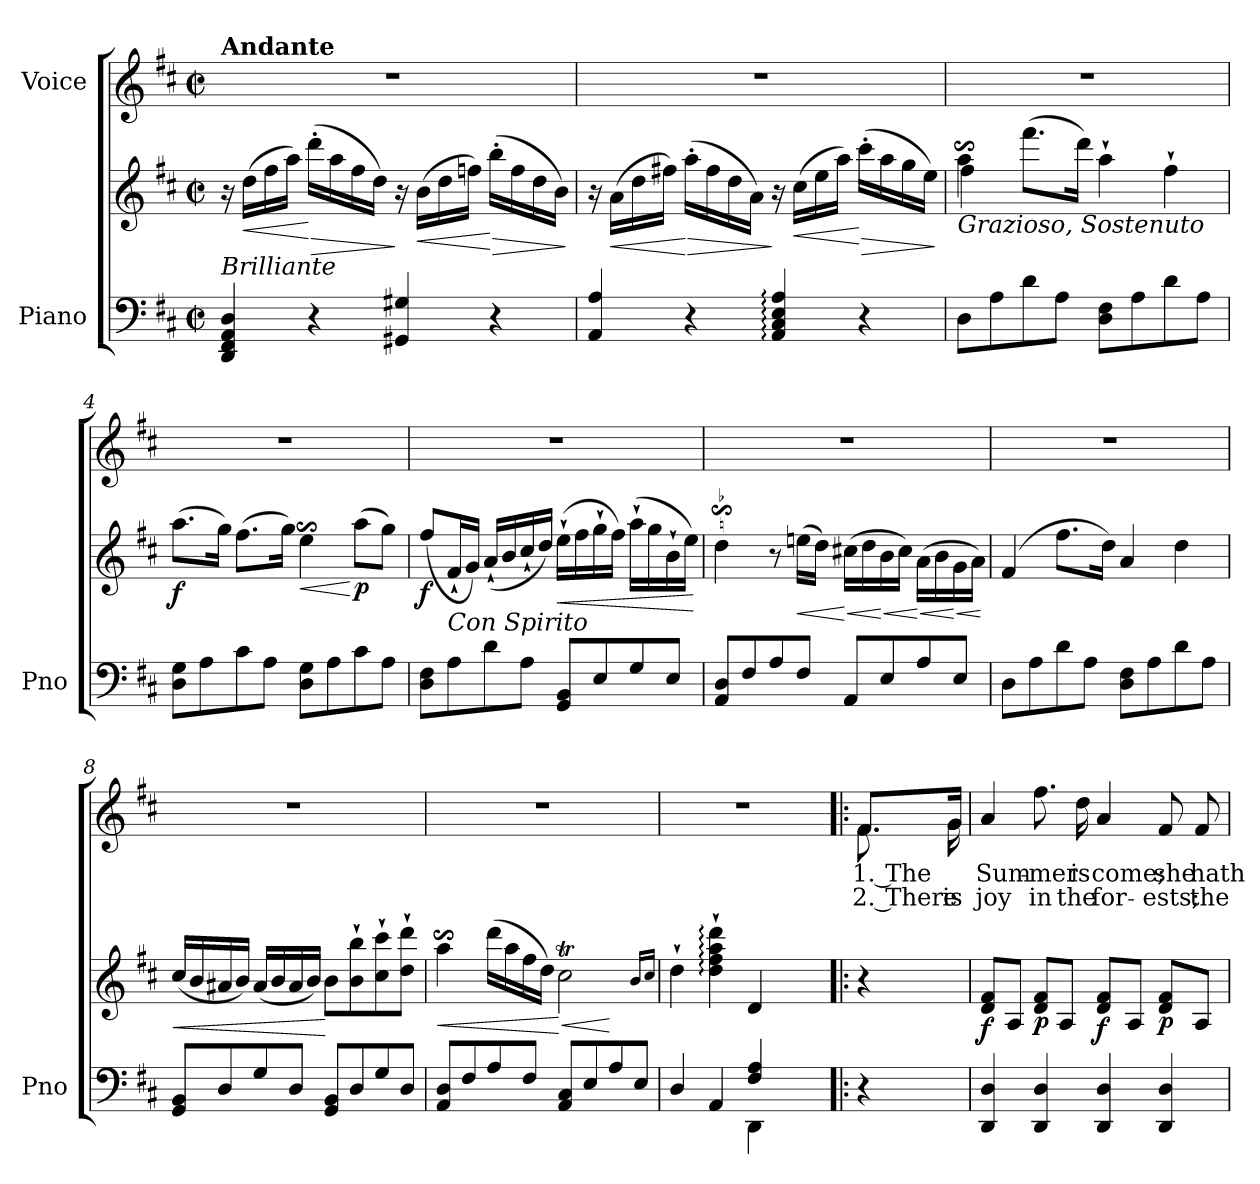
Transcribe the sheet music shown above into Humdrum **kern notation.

**kern	**kern	**dynam	**kern	**text	**text
*part2	*part2	*part2	*part1	*part1	*part1
*staff3	*staff2	*staff2/3	*staff1	*staff1	*staff1
*I"Piano	*	*	*I"Voice	*	*
*I'Pno	*	*	*	*	*
*clefF4	*clefG2	*	*clefG2	*	*
*k[f#c#]	*k[f#c#]	*	*k[f#c#]	*	*
*M2/2	*M2/2	*	*M2/2	*	*
*met(c|)	*met(c|)	*	*met(c|)	*	*
=1	=1	=1	=1	=1	=1
!	!	!	!LO:TX:a:B:t=Andante	!	!
!	!LO:TX:b:i:t=Brilliante	!	!	!	!
4DD/ 4FF#/ 4AA/ 4D/	16r	.	1r	.	.
!	!	!LO:HP:b	!	!	!
.	(>16dd\LL	<	.	.	.
.	16ff#\	.	.	.	.
.	16aa\JJ)	.	.	.	.
!	!	!LO:HP:n=1:b	!	!	!
4r	(>16ddd'\LL	[ >	.	.	.
.	16aa\	.	.	.	.
.	16ff#\	.	.	.	.
.	16dd\JJ)	.	.	.	.
4GG#X/ 4G#X/	16r	]	.	.	.
!	!	!LO:HP:b	!	!	!
.	(>16b\LL	<	.	.	.
.	16dd\	.	.	.	.
.	16ffn\JJ)	.	.	.	.
!	!	!LO:HP:n=1:b	!	!	!
4r	(>16bb'\LL	[ >	.	.	.
.	16ff\	.	.	.	.
.	16dd\	.	.	.	.
.	16b\JJ)	.	.	.	.
.	.	]	.	.	.
=2	=2	=2	=2	=2	=2
4AA/ 4A/	16r	.	1r	.	.
!	!	!LO:HP:b	!	!	!
.	(>16a\LL	<	.	.	.
.	16dd\	.	.	.	.
.	16ff#X\JJ)	.	.	.	.
!	!	!LO:HP:n=1:b	!	!	!
4r	(>16aa'\LL	[ >	.	.	.
.	16ff#\	.	.	.	.
.	16dd\	.	.	.	.
.	16a\JJ)	.	.	.	.
4AA/: 4C#/: 4E/: 4A/:	16r	]	.	.	.
!	!	!LO:HP:b	!	!	!
.	(>16cc#\LL	<	.	.	.
.	16ee\	.	.	.	.
.	16aa\JJ)	.	.	.	.
!	!	!LO:HP:n=1:b	!	!	!
4r	(>16ccc#'\LL	[ >	.	.	.
.	16aa\	.	.	.	.
.	16gg\	.	.	.	.
.	16ee\JJ)	.	.	.	.
.	.	]	.	.	.
=3	=3	=3	=3	=3	=3
*	*^	*	*	*	*
!	!LO:TX:b:i:t=Grazioso, Sostenuto	!	!	!	!	!
8D\L	4aas$SS\	4ff#\	.	1r	.	.
8A\	.	.	.	.	.	.
8d\	(>8.fff#\L	2.ryy	.	.	.	.
8A\J	.	.	.	.	.	.
.	16ddd\Jk)	.	.	.	.	.
8D\ 8F#\L	4aa`\	.	.	.	.	.
8A\	.	.	.	.	.	.
8d\	4ff#`\	.	.	.	.	.
8A\J	.	.	.	.	.	.
*	*v	*v	*	*	*	*
!!LO:LB:g=z
=4	=4	=4	=4	=4	=4
!	!	!LO:DY:b	!	!	!
8D\ 8G\L	(>8.aa\L	f	1r	.	.
8A\	.	.	.	.	.
.	16gg\Jk)	.	.	.	.
8c#\	(>8.ff#\L	.	.	.	.
8A\J	.	.	.	.	.
.	16gg\Jk)	.	.	.	.
!	!	!LO:HP:b	!	!	!
8D\ 8G\L	4ees$SS\	<	.	.	.
8A\	.	.	.	.	.
!	!	!LO:DY:n=1:b	!	!	!
8c#\	(>8aa\L	[ p	.	.	.
8A\J	8gg\J)	.	.	.	.
=5	=5	=5	=5	=5	=5
!	!	!LO:DY:b	!	!	!
8D\ 8F#\L	(<8ff#/L	f	1r	.	.
!	!LO:TX:b:i:t=Con Spirito	!	!	!	!
8A\	16f#`/L	.	.	.	.
.	16g/JJ)	.	.	.	.
8d\	(<16a`/LL	.	.	.	.
.	16b/	.	.	.	.
8A\J	16cc#`/	.	.	.	.
.	16dd/JJ)	.	.	.	.
!	!	!LO:HP:b	!	!	!
8GG/ 8BB/L	(>16ee`\LL	<	.	.	.
.	16ff#\	.	.	.	.
8E/	16gg`\	.	.	.	.
.	16ff#\JJ)	.	.	.	.
8G/	(>16aa`\LL	.	.	.	.
.	16gg\	.	.	.	.
8E/J	16b`\	.	.	.	.
.	16ee\JJ)	.	.	.	.
.	.	[	.	.	.
=6	=6	=6	=6	=6	=6
8AA/ 8D/L	4dds$Ss\	.	1r	.	.
8F#/	.	.	.	.	.
8A/	8r	.	.	.	.
!	!	!LO:HP:b	!	!	!
8F#/J	(>16ee\LL	<	.	.	.
.	16dd\JJ)	.	.	.	.
!	!	!LO:HP:n=1:b	!	!	!
8AA/L	(>16cc#\LL	[ <	.	.	.
.	16dd\	.	.	.	.
!	!	!LO:HP:n=1:b	!	!	!
8E/	16b\	[ <	.	.	.
.	16cc#\JJ)	.	.	.	.
!	!	!LO:HP:n=1:b	!	!	!
8A/	(>16a\LL	[ <	.	.	.
.	16b\	.	.	.	.
!	!	!LO:HP:n=1:b	!	!	!
8E/J	16g\	[ <	.	.	.
.	16a\JJ)	.	.	.	.
.	.	[	.	.	.
!!LO:LB:g=z
=7	=7	=7	=7	=7	=7
8D\L	(>4f#/	.	1r	.	.
8A\	.	.	.	.	.
8d\	8.ff#\L	.	.	.	.
8A\J	.	.	.	.	.
.	16dd\Jk)	.	.	.	.
8D\ 8F#\L	4a/	.	.	.	.
8A\	.	.	.	.	.
8d\	4dd\	.	.	.	.
8A\J	.	.	.	.	.
=8	=8	=8	=8	=8	=8
!	!	!LO:HP:b	!	!	!
8GG/ 8BB/L	(<16cc#/LL	<	1r	.	.
.	16b/	.	.	.	.
8D/	16a#X/	.	.	.	.
.	16b/JJ)	.	.	.	.
8G/	(<16a#/LL	.	.	.	.
.	16b/	.	.	.	.
8D/J	16a#/	.	.	.	.
.	16b/JJ)	.	.	.	.
8GG/ 8BB/L	8b\L	[	.	.	.
8D/	8b\` 8bb\`	.	.	.	.
8G/	8cc#\` 8ccc#\`	.	.	.	.
8D/J	8dd\` 8ddd\`J	.	.	.	.
=9	=9	=9	=9	=9	=9
!	!	!LO:HP:b	!	!	!
*	*^	*	*	*	*
8AA/ 8D/L	4aas$SS\	2ryy	<	1r	.	.
8F#/	.	.	.	.	.	.
8A/	(>16ddd\LL	.	.	.	.	.
.	16aa\	.	.	.	.	.
8F#/J	16ff#\	.	.	.	.	.
.	16dd\JJ)	.	.	.	.	.
!	!	!	!LO:HP:n=1:b	!	!	!
8AA/ 8C#/L	2cc#t\	4ryy	[ <	.	.	.
8E/	.	.	.	.	.	.
8A/	.	4ryy	[	.	.	.
8E/J	.	.	.	.	.	.
*	*v	*v	*	*	*	*
.	16qb/LL	.	.	.	.
.	16qcc#/JJ	.	.	.	.
=10	=10	=10	=10	=10	=10
*^	*	*	*	*	*
4D/	2ryy	4dd`\	.	1r	.	.
4AA/	.	4dd\:` 4ff#\:` 4aa\:` 4ddd\:`	.	.	.	.
4F#/ 4A/	4DD\	4d:/	.	.	.	.
4ryy	4ryy	4ryy	.	.	.	.
!!LO:LB:g=z
=10X1!|:	=10X1!|:	=10X1!|:	=10X1!|:	=10X1!|:	=10X1!|:	=10X1!|:
!	!	!	!	!	!LO:LY:b	!LO:LY:b
*v	*v	*	*	*^	*	*
4r	4r	.	8.f#/L	8.f#\	1. The	2. There
!	!	!	!	!	!	!LO:LY:b
.	.	.	16g/Jk	16g\	.	is
=11	=11	=11	=11	=11	=11	=11
!	!	!LO:DY:b	!	!	!LO:LY:b	!LO:LY:b
*	*	*	*v	*v	*	*
4DD/ 4D/	8d/ 8f#/L	f	4a/	Sum-	joy
.	8A/J	.	.	.	.
!	!	!LO:DY:b	!	!LO:LY:b	!LO:LY:b
4DD/ 4D/	8d/ 8f#/L	p	8.ff#\	-mer	in
.	8A/J	.	.	.	.
!	!	!	!	!LO:LY:b	!LO:LY:b
.	.	.	16dd\	is	the
!	!	!LO:DY:b	!	!LO:LY:b	!LO:LY:b
4DD/ 4D/	8d/ 8f#/L	f	4a/	come;	for-
.	8A/J	.	.	.	.
!	!	!LO:DY:b	!	!LO:LY:b	!LO:LY:b
4DD/ 4D/	8d/ 8f#/L	p	8f#/	she	-ests;
!	!	!	!	!LO:LY:b	!LO:LY:b
.	8A/J	.	8f#/	hath	the
=	=	=	=	=	=
*-	*-	*-	*-	*-	*-
